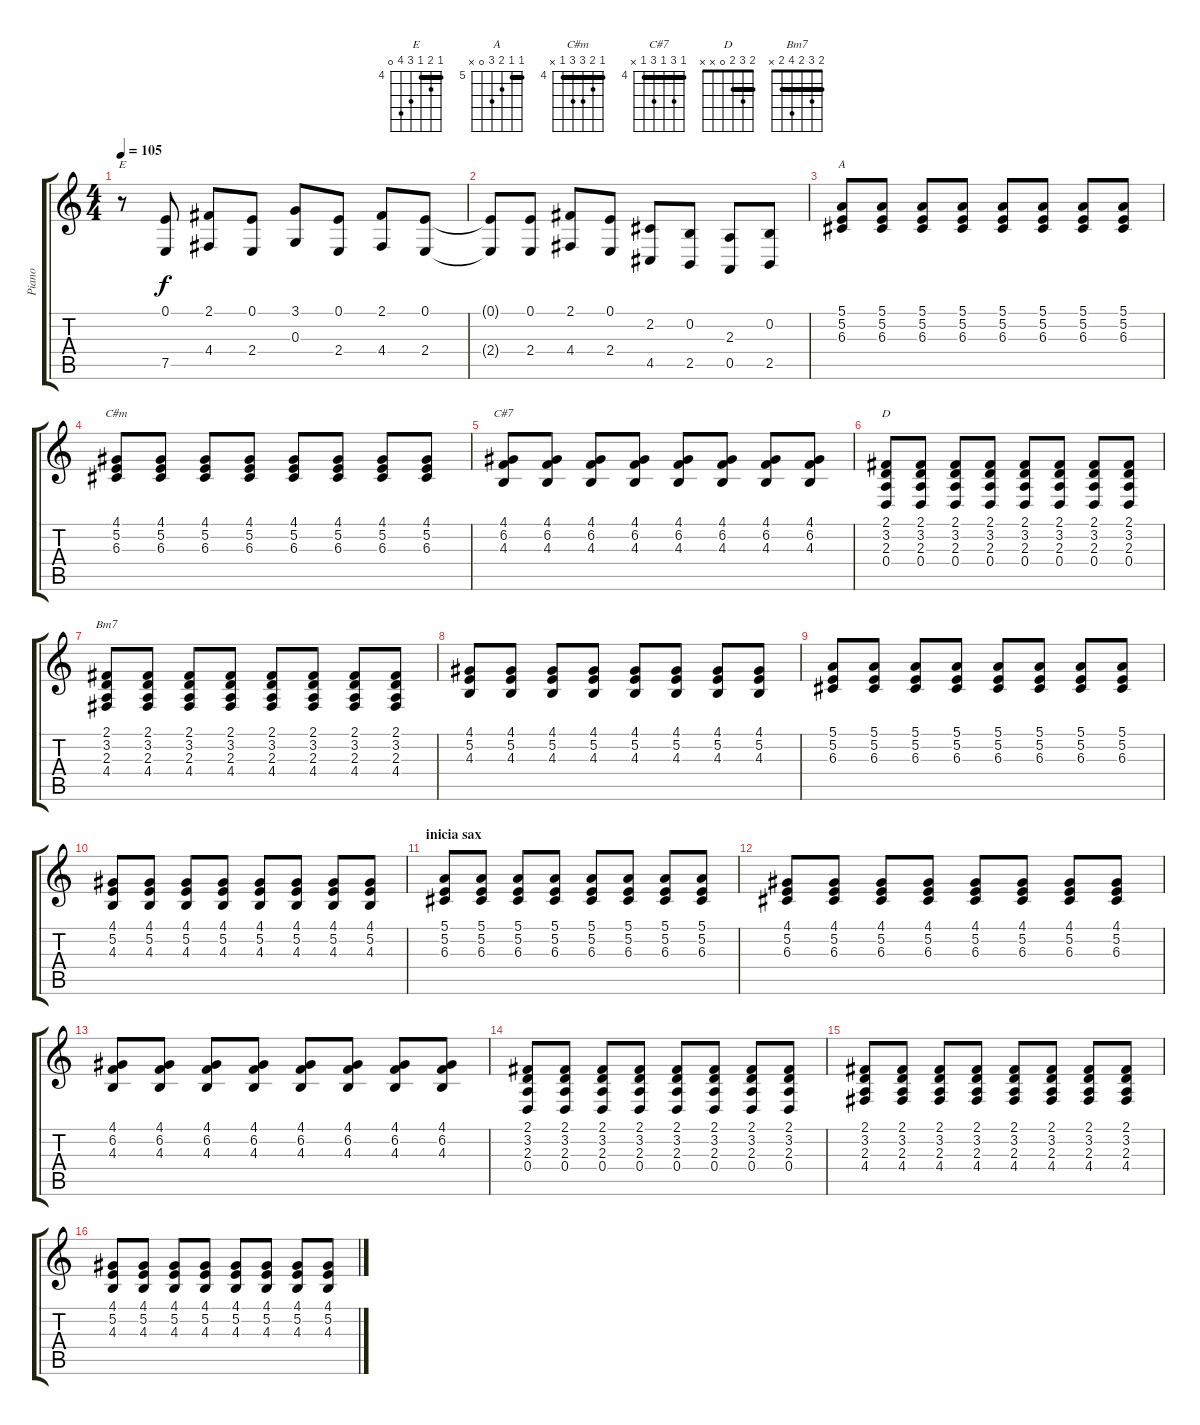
\track ("Piano" "Piano") {instrument brightacousticpiano}
\staff {score tabs}
\tuning (E4 B3 G3 D3 A2 E2) {hide}
\chord ("E" 4 5 4 6 7 0) {firstfret 4 barre 4}
\chord ("A" 5 5 6 7 0 x) {firstfret 5 barre 5}
\chord ("C#m" 4 5 6 6 4 x) {firstfret 4 barre 4}
\chord ("C#7" 4 6 4 6 4 x) {firstfret 4 barre 4}
\chord ("D" 2 3 2 0 x x) {barre 2}
\chord ("Bm7" 2 3 2 4 2 x) {barre 2}
\ts (4 4)
\tempo 105
\clef g2
\ks c
r.8{ch "E" dy f volume 15} (0.1 7.5).8 (2.1 4.4).8 (0.1 2.4).8 (3.1 0.3).8 (0.1 2.4).8 (2.1 4.4).8 (0.1 2.4).8 |
(0.1{t} 2.4{t}).8 (0.1 2.4).8 (2.1 4.4).8 (0.1 2.4).8 (2.2 4.5).8 (0.2 2.5).8 (2.3 0.5).8 (0.2 2.5).8 |
(5.1 5.2 6.3).8{ch "A" volume 7} (5.1 5.2 6.3).8 (5.1 5.2 6.3).8 (5.1 5.2 6.3).8 (5.1 5.2 6.3).8 (5.1 5.2 6.3).8 (5.1 5.2 6.3).8 (5.1 5.2 6.3).8 |
(4.1 5.2 6.3).8{ch "C#m"} (4.1 5.2 6.3).8 (4.1 5.2 6.3).8 (4.1 5.2 6.3).8 (4.1 5.2 6.3).8 (4.1 5.2 6.3).8 (4.1 5.2 6.3).8 (4.1 5.2 6.3).8 |
(4.1 6.2 4.3).8{ch "C#7"} (4.1 6.2 4.3).8 (4.1 6.2 4.3).8 (4.1 6.2 4.3).8 (4.1 6.2 4.3).8 (4.1 6.2 4.3).8 (4.1 6.2 4.3).8 (4.1 6.2 4.3).8 |
(2.1 3.2 2.3 0.4).8{ch "D"} (2.1 3.2 2.3 0.4).8 (2.1 3.2 2.3 0.4).8 (2.1 3.2 2.3 0.4).8 (2.1 3.2 2.3 0.4).8 (2.1 3.2 2.3 0.4).8 (2.1 3.2 2.3 0.4).8 (2.1 3.2 2.3 0.4).8 |
(2.1 3.2 2.3 4.4).8{ch "Bm7"} (2.1 3.2 2.3 4.4).8 (2.1 3.2 2.3 4.4).8 (2.1 3.2 2.3 4.4).8 (2.1 3.2 2.3 4.4).8 (2.1 3.2 2.3 4.4).8 (2.1 3.2 2.3 4.4).8 (2.1 3.2 2.3 4.4).8 |
(4.1 5.2 4.3).8 (4.1 5.2 4.3).8 (4.1 5.2 4.3).8 (4.1 5.2 4.3).8 (4.1 5.2 4.3).8 (4.1 5.2 4.3).8 (4.1 5.2 4.3).8 (4.1 5.2 4.3).8 |
(5.1 5.2 6.3).8 (5.1 5.2 6.3).8 (5.1 5.2 6.3).8 (5.1 5.2 6.3).8 (5.1 5.2 6.3).8 (5.1 5.2 6.3).8 (5.1 5.2 6.3).8 (5.1 5.2 6.3).8 |
(4.1 5.2 4.3).8 (4.1 5.2 4.3).8 (4.1 5.2 4.3).8 (4.1 5.2 4.3).8 (4.1 5.2 4.3).8 (4.1 5.2 4.3).8 (4.1 5.2 4.3).8 (4.1 5.2 4.3).8 |
\section ("" "inicia sax")
(5.1 5.2 6.3).8 (5.1 5.2 6.3).8 (5.1 5.2 6.3).8 (5.1 5.2 6.3).8 (5.1 5.2 6.3).8 (5.1 5.2 6.3).8 (5.1 5.2 6.3).8 (5.1 5.2 6.3).8 |
(4.1 5.2 6.3).8 (4.1 5.2 6.3).8 (4.1 5.2 6.3).8 (4.1 5.2 6.3).8 (4.1 5.2 6.3).8 (4.1 5.2 6.3).8 (4.1 5.2 6.3).8 (4.1 5.2 6.3).8 |
(4.1 6.2 4.3).8 (4.1 6.2 4.3).8 (4.1 6.2 4.3).8 (4.1 6.2 4.3).8 (4.1 6.2 4.3).8 (4.1 6.2 4.3).8 (4.1 6.2 4.3).8 (4.1 6.2 4.3).8 |
(2.1 3.2 2.3 0.4).8 (2.1 3.2 2.3 0.4).8 (2.1 3.2 2.3 0.4).8 (2.1 3.2 2.3 0.4).8 (2.1 3.2 2.3 0.4).8 (2.1 3.2 2.3 0.4).8 (2.1 3.2 2.3 0.4).8 (2.1 3.2 2.3 0.4).8 |
(2.1 3.2 2.3 4.4).8 (2.1 3.2 2.3 4.4).8 (2.1 3.2 2.3 4.4).8 (2.1 3.2 2.3 4.4).8 (2.1 3.2 2.3 4.4).8 (2.1 3.2 2.3 4.4).8 (2.1 3.2 2.3 4.4).8 (2.1 3.2 2.3 4.4).8 |
(4.1 5.2 4.3).8 (4.1 5.2 4.3).8 (4.1 5.2 4.3).8 (4.1 5.2 4.3).8 (4.1 5.2 4.3).8 (4.1 5.2 4.3).8 (4.1 5.2 4.3).8 (4.1 5.2 4.3).8
